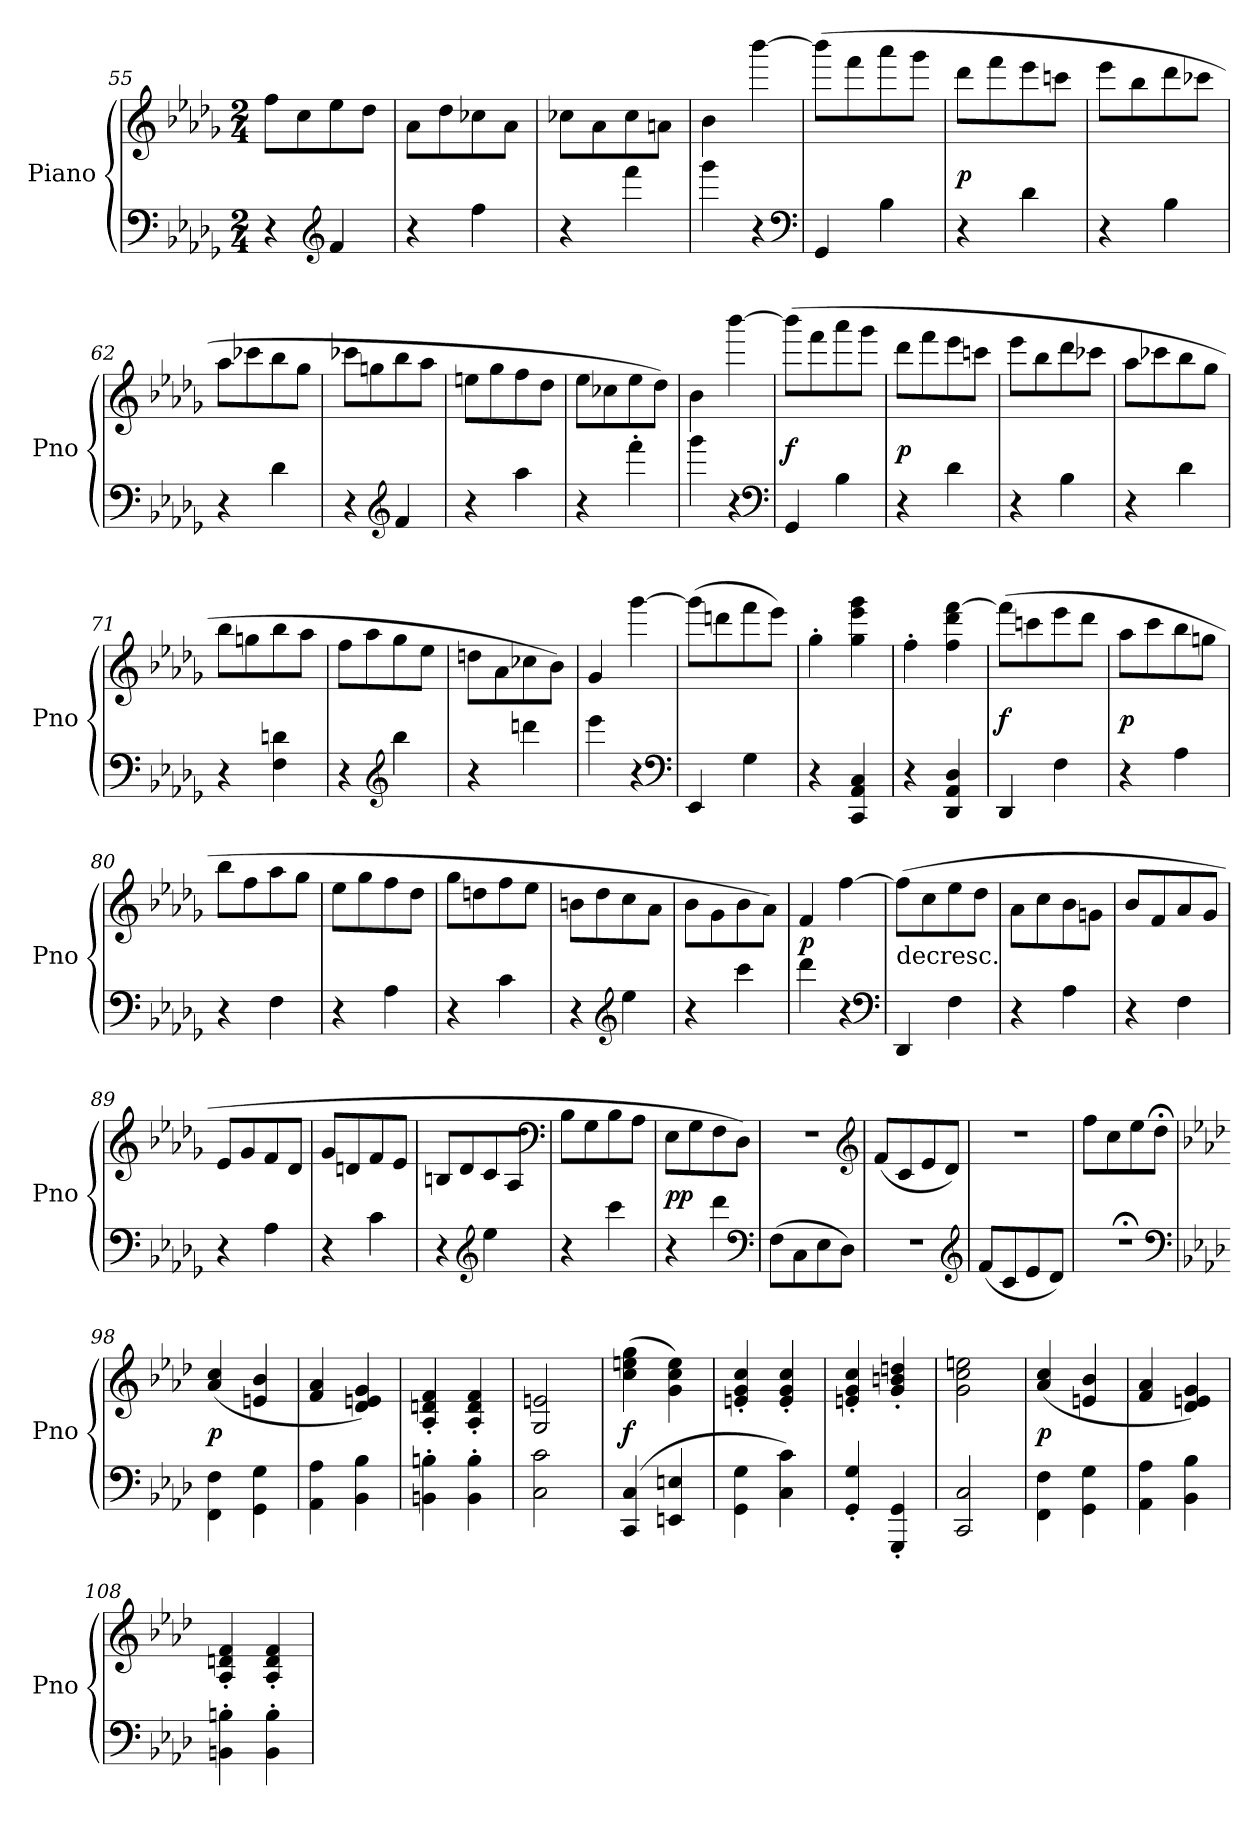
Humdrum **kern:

**kern	**kern	**dynam
*part1	*part1	*part1
*staff2	*staff1	*staff1/2
*I"Piano	*	*
*I'Pno	*	*
*clefF4	*clefG2	*
*k[b-e-a-d-g-]	*k[b-e-a-d-g-]	*
*M2/4	*M2/4	*
=55	=55	=55
4r	8ff\L	.
.	8cc\	.
*clefG2	*	*
4f/	8ee-\	.
.	8dd-\J	.
=56	=56	=56
4r	8a-\L	.
.	8dd-\	.
4ff\	8cc-X\	.
.	8a-\J	.
=57	=57	=57
4r	8cc-X\L	.
.	8a-\	.
4fff\	8cc-\	.
.	8an\J	.
=58	=58	=58
4ggg-\	4b-\	.
4r	[4bbb-\	.
*clefF4	*	*
=59	=59	=59
4GG-/	(8bbb-\L]	.
.	8fff\	.
4B-\	8aaa-\	.
.	8ggg-\J	.
=60	=60	=60
4r	8ddd-\L	p
.	8fff\	.
4d-\	8eee-\	.
.	8cccn\J	.
=61	=61	=61
4r	8eee-\L	.
.	8bb-\	.
4B-\	8ddd-\	.
.	8ccc-X\J	.
=62	=62	=62
4r	8aa-\L	.
.	8ccc-X\	.
4d-\	8bb-\	.
.	8gg-\J	.
=63	=63	=63
4r	8ccc-X\L	.
.	8ggn\	.
*clefG2	*	*
4f/	8bb-\	.
.	8aa-\J	.
=64	=64	=64
4r	8een\L	.
.	8gg-\	.
4aa-\	8ff\	.
.	8dd-\J	.
=65	=65	=65
4r	8ee-\L	.
.	8cc-X\	.
4fff'\	8ee-\	.
.	8dd-\J)	.
=66	=66	=66
4ggg-\	4b-\	.
4r	[4bbb-\	.
*clefF4	*	*
=67	=67	=67
4GG-/	(8bbb-\L]	f
.	8fff\	.
4B-\	8aaa-\	.
.	8ggg-\J	.
=68	=68	=68
4r	8ddd-\L	p
.	8fff\	.
4d-\	8eee-\	.
.	8cccn\J	.
=69	=69	=69
4r	8eee-\L	.
.	8bb-\	.
4B-\	8ddd-\	.
.	8ccc-X\J	.
=70	=70	=70
4r	8aa-\L	.
.	8ccc-X\	.
4d-\	8bb-\	.
.	8gg-\J	.
=71	=71	=71
4r	8bb-\L	.
.	8ggn\	.
4F\ 4dn\	8bb-\	.
.	8aa-\J	.
=72	=72	=72
4r	8ff\L	.
.	8aa-\	.
*clefG2	*	*
4bb-\	8gg-\	.
.	8ee-\J	.
=73	=73	=73
4r	8ddn\L	.
.	8a-\	.
4dddn\	8cc-X\	.
.	8b-\J)	.
=74	=74	=74
4eee-\	4g-/	.
4r	[4ggg-\	.
*clefF4	*	*
=75	=75	=75
4EE-/	(8ggg-\L]	.
.	8dddn\	.
4G-\	8fff\	.
.	8eee-\J)	.
=76	=76	=76
4r	4gg-'\	.
4CC/ 4AA-/ 4C/	4gg-\ 4eee-\ 4ggg-\	.
=77	=77	=77
4r	4ff'\	.
4DD-/ 4AA-/ 4D-/	4ff\ 4ddd-\ [4fff\	.
=78	=78	=78
4DD-/	(8fff\L]	f
.	8cccn\	.
4F\	8eee-\	.
.	8ddd-\J	.
=79	=79	=79
4r	8aa-\L	p
.	8ccc\	.
4A-\	8bb-\	.
.	8ggn\J	.
=80	=80	=80
4r	8bb-\L	.
.	8ff\	.
4F\	8aa-\	.
.	8gg-\J	.
=81	=81	=81
4r	8ee-\L	.
.	8gg-\	.
4A-\	8ff\	.
.	8dd-\J	.
=82	=82	=82
4r	8gg-\L	.
.	8ddn\	.
4c\	8ff\	.
.	8ee-\J	.
=83	=83	=83
4r	8bn\L	.
.	8dd-\	.
*clefG2	*	*
4ee-\	8cc\	.
.	8a-\J	.
=84	=84	=84
4r	8b-\L	.
.	8g-\	.
4ccc\	8b-\	.
.	8a-\J)	.
=85	=85	=85
4ddd-\	4f/	p
4r	[4ff\	.
*clefF4	*	*
=86	=86	=86
!	!LO:TX:c:t=decresc.	!
4DD-/	(8ff\L]	.
.	8cc\	.
4F\	8ee-\	.
.	8dd-\J	.
=87	=87	=87
4r	8a-\L	.
.	8cc\	.
4A-\	8b-\	.
.	8gn\J	.
=88	=88	=88
4r	8b-/L	.
.	8f/	.
4F\	8a-/	.
.	8g-/J	.
=89	=89	=89
4r	8e-/L	.
.	8g-/	.
4A-\	8f/	.
.	8d-/J	.
=90	=90	=90
4r	8g-/L	.
.	8dn/	.
4c\	8f/	.
.	8e-/J	.
=91	=91	=91
4r	8Bn/L	.
.	8d-/	.
*clefG2	*	*
4ee-\	8c/	.
.	8A-/J	.
*	*clefF4	*
=92	=92	=92
4r	8B-\L	.
.	8G-\	.
4ccc\	8B-\	.
.	8A-\J	.
=93	=93	=93
4r	8E-\L	pp
.	8G-\	.
4ddd-\	8F\	.
.	8D-\J)	.
*clefF4	*	*
=94	=94	=94
(8F\L	2r	.
8C\	.	.
8E-\	.	.
8D-\J)	.	.
*	*clefG2	*
=95	=95	=95
2r	(8f/L	.
.	8c/	.
.	8e-/	.
.	8d-/J)	.
*clefG2	*	*
=96	=96	=96
(8f/L	2r	.
8c/	.	.
8e-/	.	.
8d-/J)	.	.
=97	=97	=97
2r;<	8ff\L	.
.	8cc\	.
.	8ee-\	.
.	8dd-;<\J	.
*clefF4	*	*
=98	=98	=98
*k[b-e-a-d-]	*k[b-e-a-d-]	*
4FF\ 4F\	(4a-/ 4cc/	p
4GG\ 4G\	4en/ 4b-/	.
=99	=99	=99
4AA-\ 4A-\	4f/ 4a-/	.
4BB-\ 4B-\	4d-/ 4en/ 4g/)	.
=100	=100	=100
4BBn'\ 4Bn'\	4A-'/ 4dn'/ 4f'/	.
4BB'\ 4B'\	4A-'/ 4d'/ 4f'/	.
=101	=101	=101
2C\ 2c\	2G/ 2en/	.
=102	=102	=102
(4CC/ 4C/	(4cc\ 4een\ 4gg\	f
4EEn/ 4En/	4g\ 4cc\ 4ee\)	.
=103	=103	=103
4GG\ 4G\	4en'/ 4g'/ 4cc'/	.
4C\ 4c\)	4e'/ 4g'/ 4cc'/	.
=104	=104	=104
4GG'/ 4G'/	4en'/ 4g'/ 4cc'/	.
4GGG'/ 4GG'/	4g'/ 4bn'/ 4ddn'/	.
=105	=105	=105
2CC/ 2C/	2g\ 2cc\ 2een\	.
=106	=106	=106
4FF\ 4F\	(4a-/ 4cc/	p
4GG\ 4G\	4en/ 4b-/	.
=107	=107	=107
4AA-\ 4A-\	4f/ 4a-/	.
4BB-\ 4B-\	4d-/ 4en/ 4g/)	.
=108	=108	=108
4BBn'\ 4Bn'\	4A-'/ 4dn'/ 4f'/	.
4BB'\ 4B'\	4A-'/ 4d'/ 4f'/	.
=	=	=
*-	*-	*-
